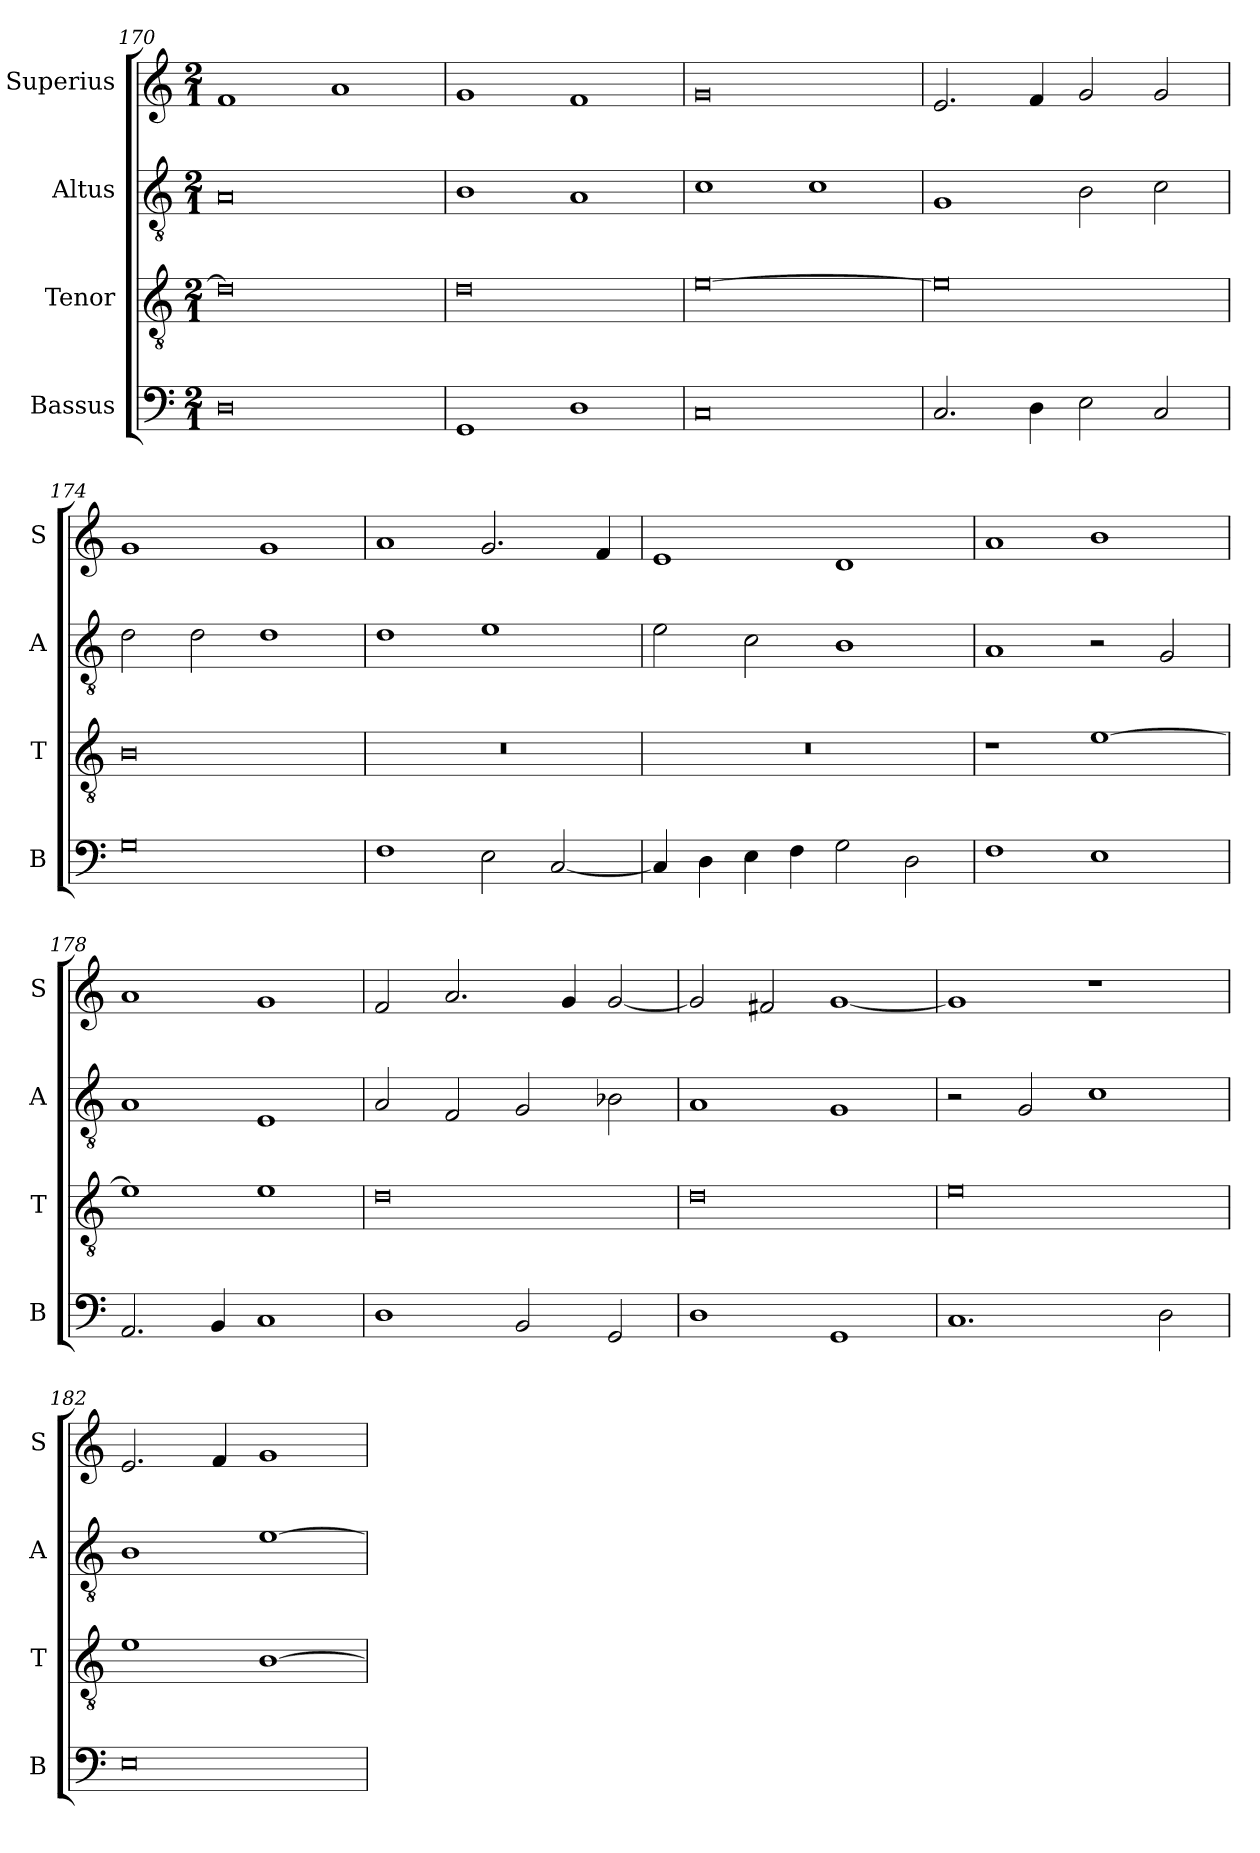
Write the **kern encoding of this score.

**kern	**kern	**kern	**kern
*part4	*part3	*part2	*part1
*staff4	*staff3	*staff2	*staff1
*I"Bassus	*I"Tenor	*I"Altus	*I"Superius
*I'B	*I'T	*I'A	*I'S
*clefF4	*clefGv2	*clefGv2	*clefG2
*k[]	*k[]	*k[]	*k[]
*M2/1	*M2/1	*M2/1	*M2/1
=170	=170	=170	=170
0D	0d]	0A	1f
.	.	.	1a
=171	=171	=171	=171
1GG	0d	1B	1g
1D	.	1A	1f
=172	=172	=172	=172
0C	[0e	1c	0g
.	.	1c	.
=173	=173	=173	=173
2.C	0e]	1G	2.e
4D	.	.	4f
2E	.	2B	2g
2C	.	2c	2g
=174	=174	=174	=174
0G	0B	2d	1g
.	.	2d	.
.	.	1d	1g
=175	=175	=175	=175
1F	0r	1d	1a
2E	.	1e	2.g
[2C	.	.	.
.	.	.	4f
=176	=176	=176	=176
4C]	0r	2e	1e
4D	.	.	.
4E	.	2c	.
4F	.	.	.
2G	.	1B	1d
2D	.	.	.
=177	=177	=177	=177
1F	1r	1A	1a
1E	[1e	2r	1b
.	.	2G	.
=178	=178	=178	=178
2.AA	1e]	1A	1a
4BB	.	.	.
1C	1e	1E	1g
=179	=179	=179	=179
1D	0d	2A	2f
.	.	2F	2.a
2BB	.	2G	.
.	.	.	4g
2GG	.	2B-X	[2g
=180	=180	=180	=180
1D	0d	1A	2g]
.	.	.	2f#X
1GG	.	1G	[1g
=181	=181	=181	=181
1.C	0e	2r	1g]
.	.	2G	.
.	.	1c	1r
2D	.	.	.
=182	=182	=182	=182
0E	1e	1B	2.e
.	.	.	4f
.	[1B	[1e	1g
=	=	=	=
*-	*-	*-	*-
